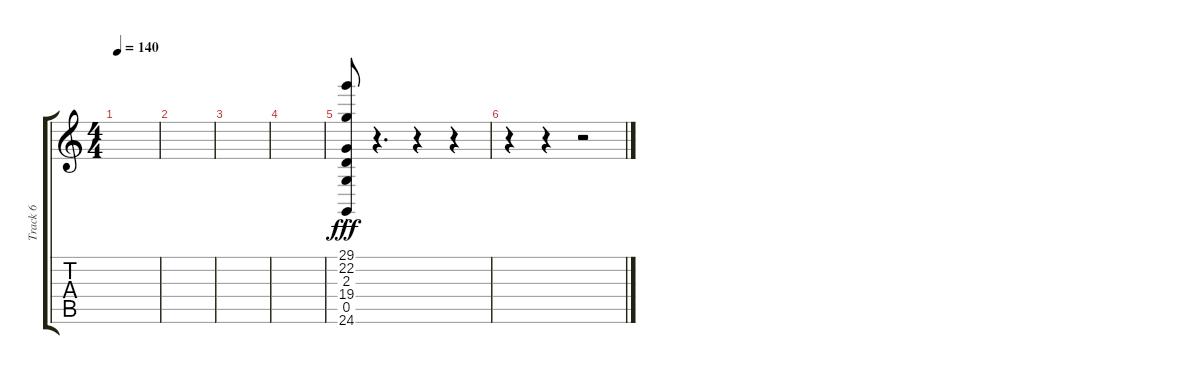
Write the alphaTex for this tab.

\track ("Track 6" "Track 6") {instrument stringensemble1}
\staff {score tabs}
\tuning (D4 A3 F3 C3 G2 D2) {hide}
\ts (4 4)
\tempo 140
\clef g2
\ks c
|
|
|
|
(29.1 22.2{st} 2.3{st} 19.4 0.5 24.6).8{dy fff} r.4{d} r.4 r.4 |
r.4 r.4 r.2
